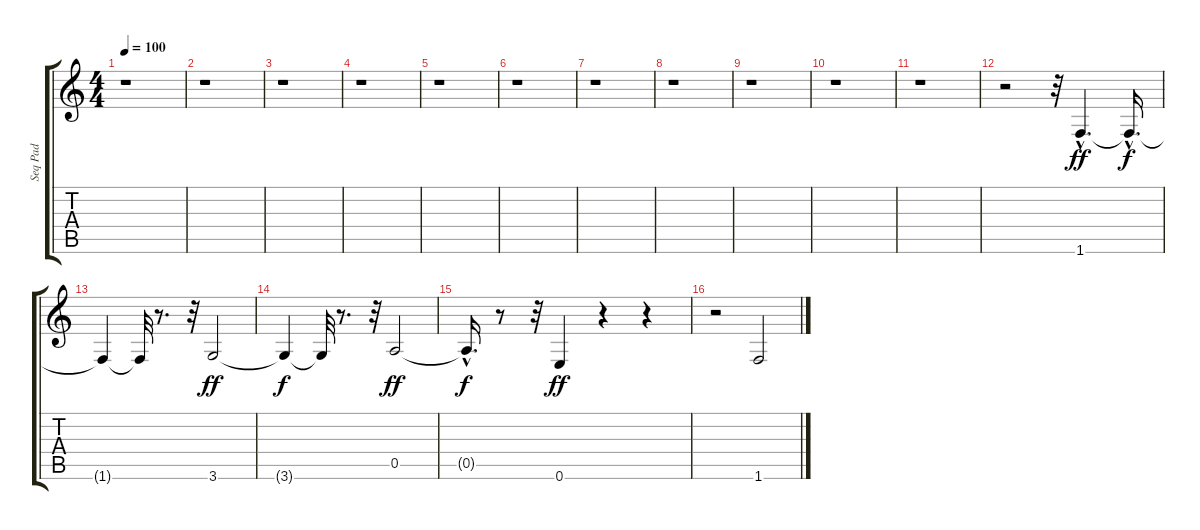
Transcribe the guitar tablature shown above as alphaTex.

\track ("Seq Pad" "Seq Pad") {instrument acousticbass}
\staff {score tabs}
\tuning (E4 B3 G3 D3 A2 E2) {hide}
\ts (4 4)
\tempo 100
\clef g2
\ks c
r.1{dy f} |
r.1 |
r.1 |
r.1 |
r.1 |
r.1 |
r.1 |
r.1 |
r.1 |
r.1 |
r.1 |
r.2 r.32 1.6{hac}.4{d dy ff} 1.6{hac t}.16{d dy f} |
1.6{t}.4 1.6{t}.32 r.8{d} r.32 3.6.2{dy ff} |
3.6{t}.4{dy f} 3.6{t}.32 r.8{d} r.32 0.5.2{dy ff} |
0.5{hac t}.16{d dy f} r.8 r.32 0.6.4{dy ff} r.4 r.4 |
r.2 1.6.2
